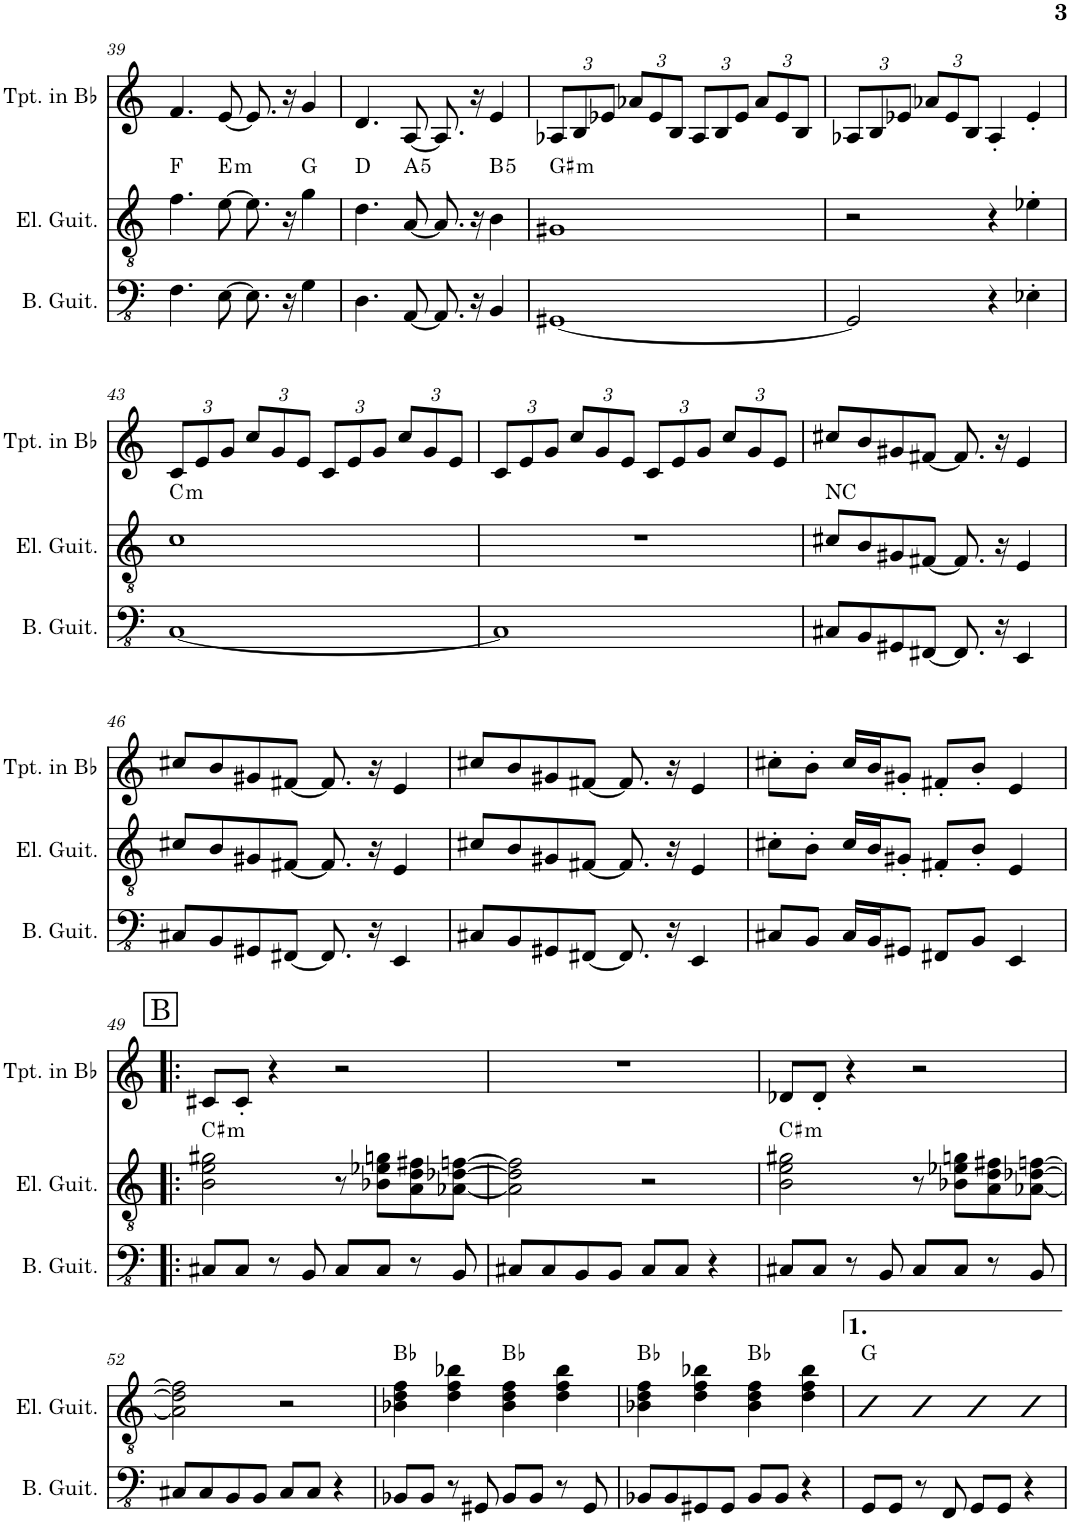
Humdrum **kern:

**kern	**kern	**harte	**kern	**kern
*part4	*part3	*part3	*part2	*part1
*staff4	*staff3	*	*staff2	*staff1
*I"Bass Guitar	*I"Electric Guitar	*	*I"Trumpet in Bb	*I"Voice
*I'B. Guit.	*I'El. Guit.	*	*I'Tpt. in Bb	*I'Vo.
!!LO:PB:g=z
*clefFv4	*clefGv2	*	*clefG2	*clefG2
*	*	*	*Trd1c2	*
*k[]	*k[]	*	*k[]	*k[]
*M4/4	*M4/4	*	*M4/4	*M4/4
=39	=39	=39	=39	=39
4.FF\	4.f\	F:maj	4.f/	1r
!	!	!LO:H:kt=m	!	!
[8EE\	[8e\	E:min	[8e/	.
8.EE\]	8.e\]	.	8.e/]	.
16r	16r	.	16r	.
4GG\	4g\	G:maj	4g/	.
=40	=40	=40	=40	=40
4.DD\	4.d\	D:maj	4.d/	1r
!	!	!LO:H:kt=5	!	!
[8AAA/	[8A/	A:(1,5)	[8A/	.
8.AAA/]	8.A/]	.	8.A/]	.
16r	16r	.	16r	.
!	!	!LO:H:kt=5	!	!
4BBB/	4B\	B:(1,5)	4e/	.
=41	=41	=41	=41	=41
*	*	*	*Xbrackettup	*
!	!	!LO:H:kt=m	!	!
[1GGG#X	1G#X	G#:min	12A-X/L	1r
.	.	.	12B/	.
.	.	.	12e-X/J	.
.	.	.	12a-X/L	.
.	.	.	12e-/	.
.	.	.	12B/J	.
.	.	.	12A-/L	.
.	.	.	12B/	.
.	.	.	12e-/J	.
.	.	.	12a-/L	.
.	.	.	12e-/	.
.	.	.	12B/J	.
=42	=42	=42	=42	=42
2GGG#/]	2r	.	12A-X/L	1r
.	.	.	12B/	.
.	.	.	12e-X/J	.
.	.	.	12a-X/L	.
.	.	.	12e-/	.
.	.	.	12B/J	.
4r	4r	.	4A-'/	.
4EE-X'\	4e-X'\	.	4e-'/	.
!!LO:LB:g=z
=43	=43	=43	=43	=43
!	!	!LO:H:kt=m	!	!
[1CC	1c	C:min	12c/L	1r
.	.	.	12e/	.
.	.	.	12g/J	.
.	.	.	12cc/L	.
.	.	.	12g/	.
.	.	.	12e/J	.
.	.	.	12c/L	.
.	.	.	12e/	.
.	.	.	12g/J	.
.	.	.	12cc/L	.
.	.	.	12g/	.
.	.	.	12e/J	.
=44	=44	=44	=44	=44
1CC]	1r	.	12c/L	1r
.	.	.	12e/	.
.	.	.	12g/J	.
.	.	.	12cc/L	.
.	.	.	12g/	.
.	.	.	12e/J	.
.	.	.	12c/L	.
.	.	.	12e/	.
.	.	.	12g/J	.
.	.	.	12cc/L	.
.	.	.	12g/	.
.	.	.	12e/J	.
=45	=45	=45	=45	=45
!	!	!LO:H:kt=NC	!	!
8CC#X/L	8c#X/L	N	8cc#X/L	1r
8BBB/	8B/	.	8b/	.
8GGG#X/	8G#X/	.	8g#X/	.
[8FFF#X/J	[8F#X/J	.	[8f#X/J	.
8.FFF#/]	8.F#/]	.	8.f#/]	.
16r	16r	.	16r	.
4EEE/	4E/	.	4e/	.
!!LO:LB:g=z
=46	=46	=46	=46	=46
8CC#X/L	8c#X/L	.	8cc#X/L	1r
8BBB/	8B/	.	8b/	.
8GGG#X/	8G#X/	.	8g#X/	.
[8FFF#X/J	[8F#X/J	.	[8f#X/J	.
8.FFF#/]	8.F#/]	.	8.f#/]	.
16r	16r	.	16r	.
4EEE/	4E/	.	4e/	.
=47	=47	=47	=47	=47
8CC#X/L	8c#X/L	.	8cc#X/L	1r
8BBB/	8B/	.	8b/	.
8GGG#X/	8G#X/	.	8g#X/	.
[8FFF#X/J	[8F#X/J	.	[8f#X/J	.
8.FFF#/]	8.F#/]	.	8.f#/]	.
16r	16r	.	16r	.
4EEE/	4E/	.	4e/	.
=48	=48	=48	=48	=48
8CC#X/L	8c#X'\L	.	8cc#X'\L	1r
8BBB/J	8B'\J	.	8b'\J	.
16CC#/LL	16c#/LL	.	16cc#/LL	.
16BBB/J	16B/J	.	16b/J	.
8GGG#X/J	8G#X'/J	.	8g#X'/J	.
8FFF#X/L	8F#X'/L	.	8f#X'/L	.
8BBB/J	8B'/J	.	8b'/J	.
4EEE/	4E/	.	4e/	.
!!LO:LB:g=z
!!LO:REH:place=s1:a:cj:fs=14:t=B
=49!|:	=49!|:	=49!|:	=49!|:	=49!|:
!	!	!LO:H:kt=m	!	!
8CC#X/L	2B\ 2e\ 2g#X\	C#:min	8c#X/L	1r
8CC#/J	.	.	8c#'/J	.
8r	.	.	4r	.
8BBB/	.	.	.	.
8CC#/L	8r	.	2r	.
8CC#/J	8B-X\ 8e-X\ 8gn\L	.	.	.
8r	8A\ 8d\ 8f#X\	.	.	.
8BBB/	[8A-X\ [8d-X\ [8fn\J	.	.	.
=50	=50	=50	=50	=50
8CC#X/L	2A-\] 2d-\] 2f\]	.	1r	1r
8CC#/	.	.	.	.
8BBB/	.	.	.	.
8BBB/J	.	.	.	.
8CC#/L	2r	.	.	.
8CC#/J	.	.	.	.
4r	.	.	.	.
=51	=51	=51	=51	=51
!	!	!LO:H:kt=m	!	!
8CC#X/L	2B\ 2e\ 2g#X\	C#:min	8d-X/L	1r
8CC#/J	.	.	8d-'/J	.
8r	.	.	4r	.
8BBB/	.	.	.	.
8CC#/L	8r	.	2r	.
8CC#/J	8B-X\ 8e-X\ 8gn\L	.	.	.
8r	8A\ 8d\ 8f#X\	.	.	.
8BBB/	[8A-X\ [8d-X\ [8fn\J	.	.	.
!!LO:LB:g=z
=52	=52	=52	=52	=52
8CC#X/L	2A-\] 2d-\] 2f\]	.	1r	1r
8CC#/	.	.	.	.
8BBB/	.	.	.	.
8BBB/J	.	.	.	.
8CC#/L	2r	.	.	.
8CC#/J	.	.	.	.
4r	.	.	.	.
=53	=53	=53	=53	=53
8BBB-X/L	4B-X\ 4d\ 4f\	Bb:maj	1r	1r
8BBB-/J	.	.	.	.
8r	4d\ 4f\ 4b-X\	.	.	.
8GGG#X/	.	.	.	.
8BBB-/L	4B-\ 4d\ 4f\	Bb:maj	.	.
8BBB-/J	.	.	.	.
8r	4d\ 4f\ 4b-\	.	.	.
8GGG#/	.	.	.	.
=54	=54	=54	=54	=54
8BBB-X/L	4B-X\ 4d\ 4f\	Bb:maj	1r	1r
8BBB-/	.	.	.	.
8GGG#X/	4d\ 4f\ 4b-X\	.	.	.
8GGG#/J	.	.	.	.
8BBB-/L	4B-\ 4d\ 4f\	Bb:maj	.	.
8BBB-/J	.	.	.	.
4r	4d\ 4f\ 4b-\	.	.	.
=55	=55	=55	=55	=55
8GGG/L	4B	G:maj	1r	1r
8GGG/J	.	.	.	.
8r	4B	.	.	.
8FFF/	.	.	.	.
8GGG/L	4B	.	.	.
8GGG/J	.	.	.	.
4r	4B	.	.	.
=	=	=	=	=
*-	*-	*-	*-	*-
